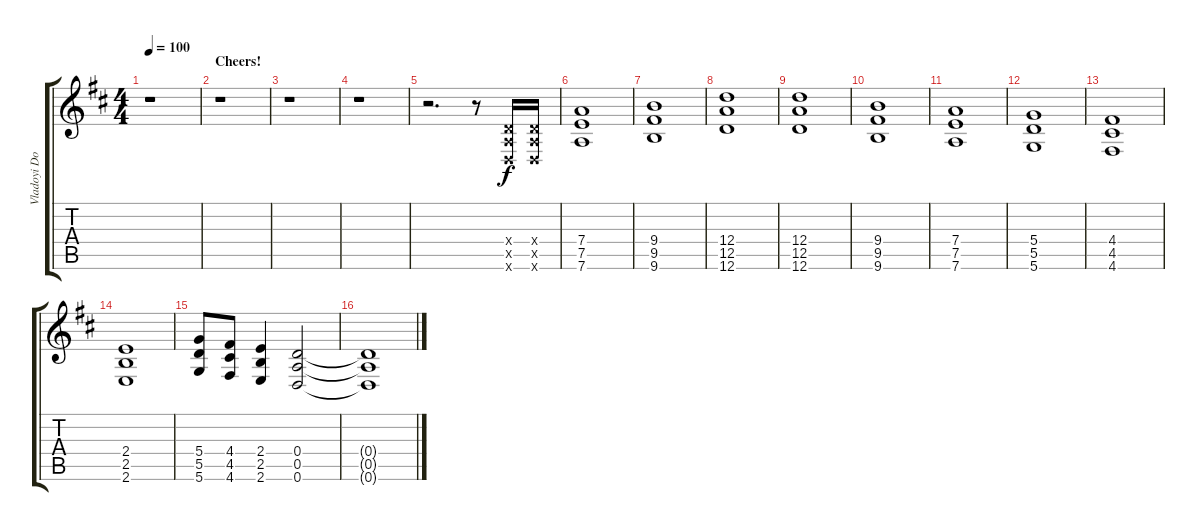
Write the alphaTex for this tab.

\track ("Vladoyi Doofus (Rythm Guitar)" "Vladoyi Do") {instrument distortionguitar}
\staff {score tabs}
\tuning (E4 B3 G3 D3 A2 D2) {hide}
\ts (4 4)
\tempo 100
\clef g2
\ks d
r.1{dy f} |
\section ("" "Cheers!")
r.1 |
r.1 |
r.1 |
r.2{d} r.8 (0.4{x} 0.5{x} 0.6{x}).16 (0.4{x} 0.5{x} 0.6{x}).16 |
(7.4 7.5 7.6).1 |
(9.4 9.5 9.6).1 |
(12.4 12.5 12.6).1 |
(12.4 12.5 12.6).1 |
(9.4 9.5 9.6).1 |
(7.4 7.5 7.6).1 |
(5.4 5.5 5.6).1 |
(4.4 4.5 4.6).1 |
(2.4 2.5 2.6).1 |
(5.4 5.5 5.6).8 (4.4 4.5 4.6).8 (2.4 2.5 2.6).4 (0.4 0.5 0.6).2 |
(0.4{t} 0.5{t} 0.6{t}).1{volume 0}
